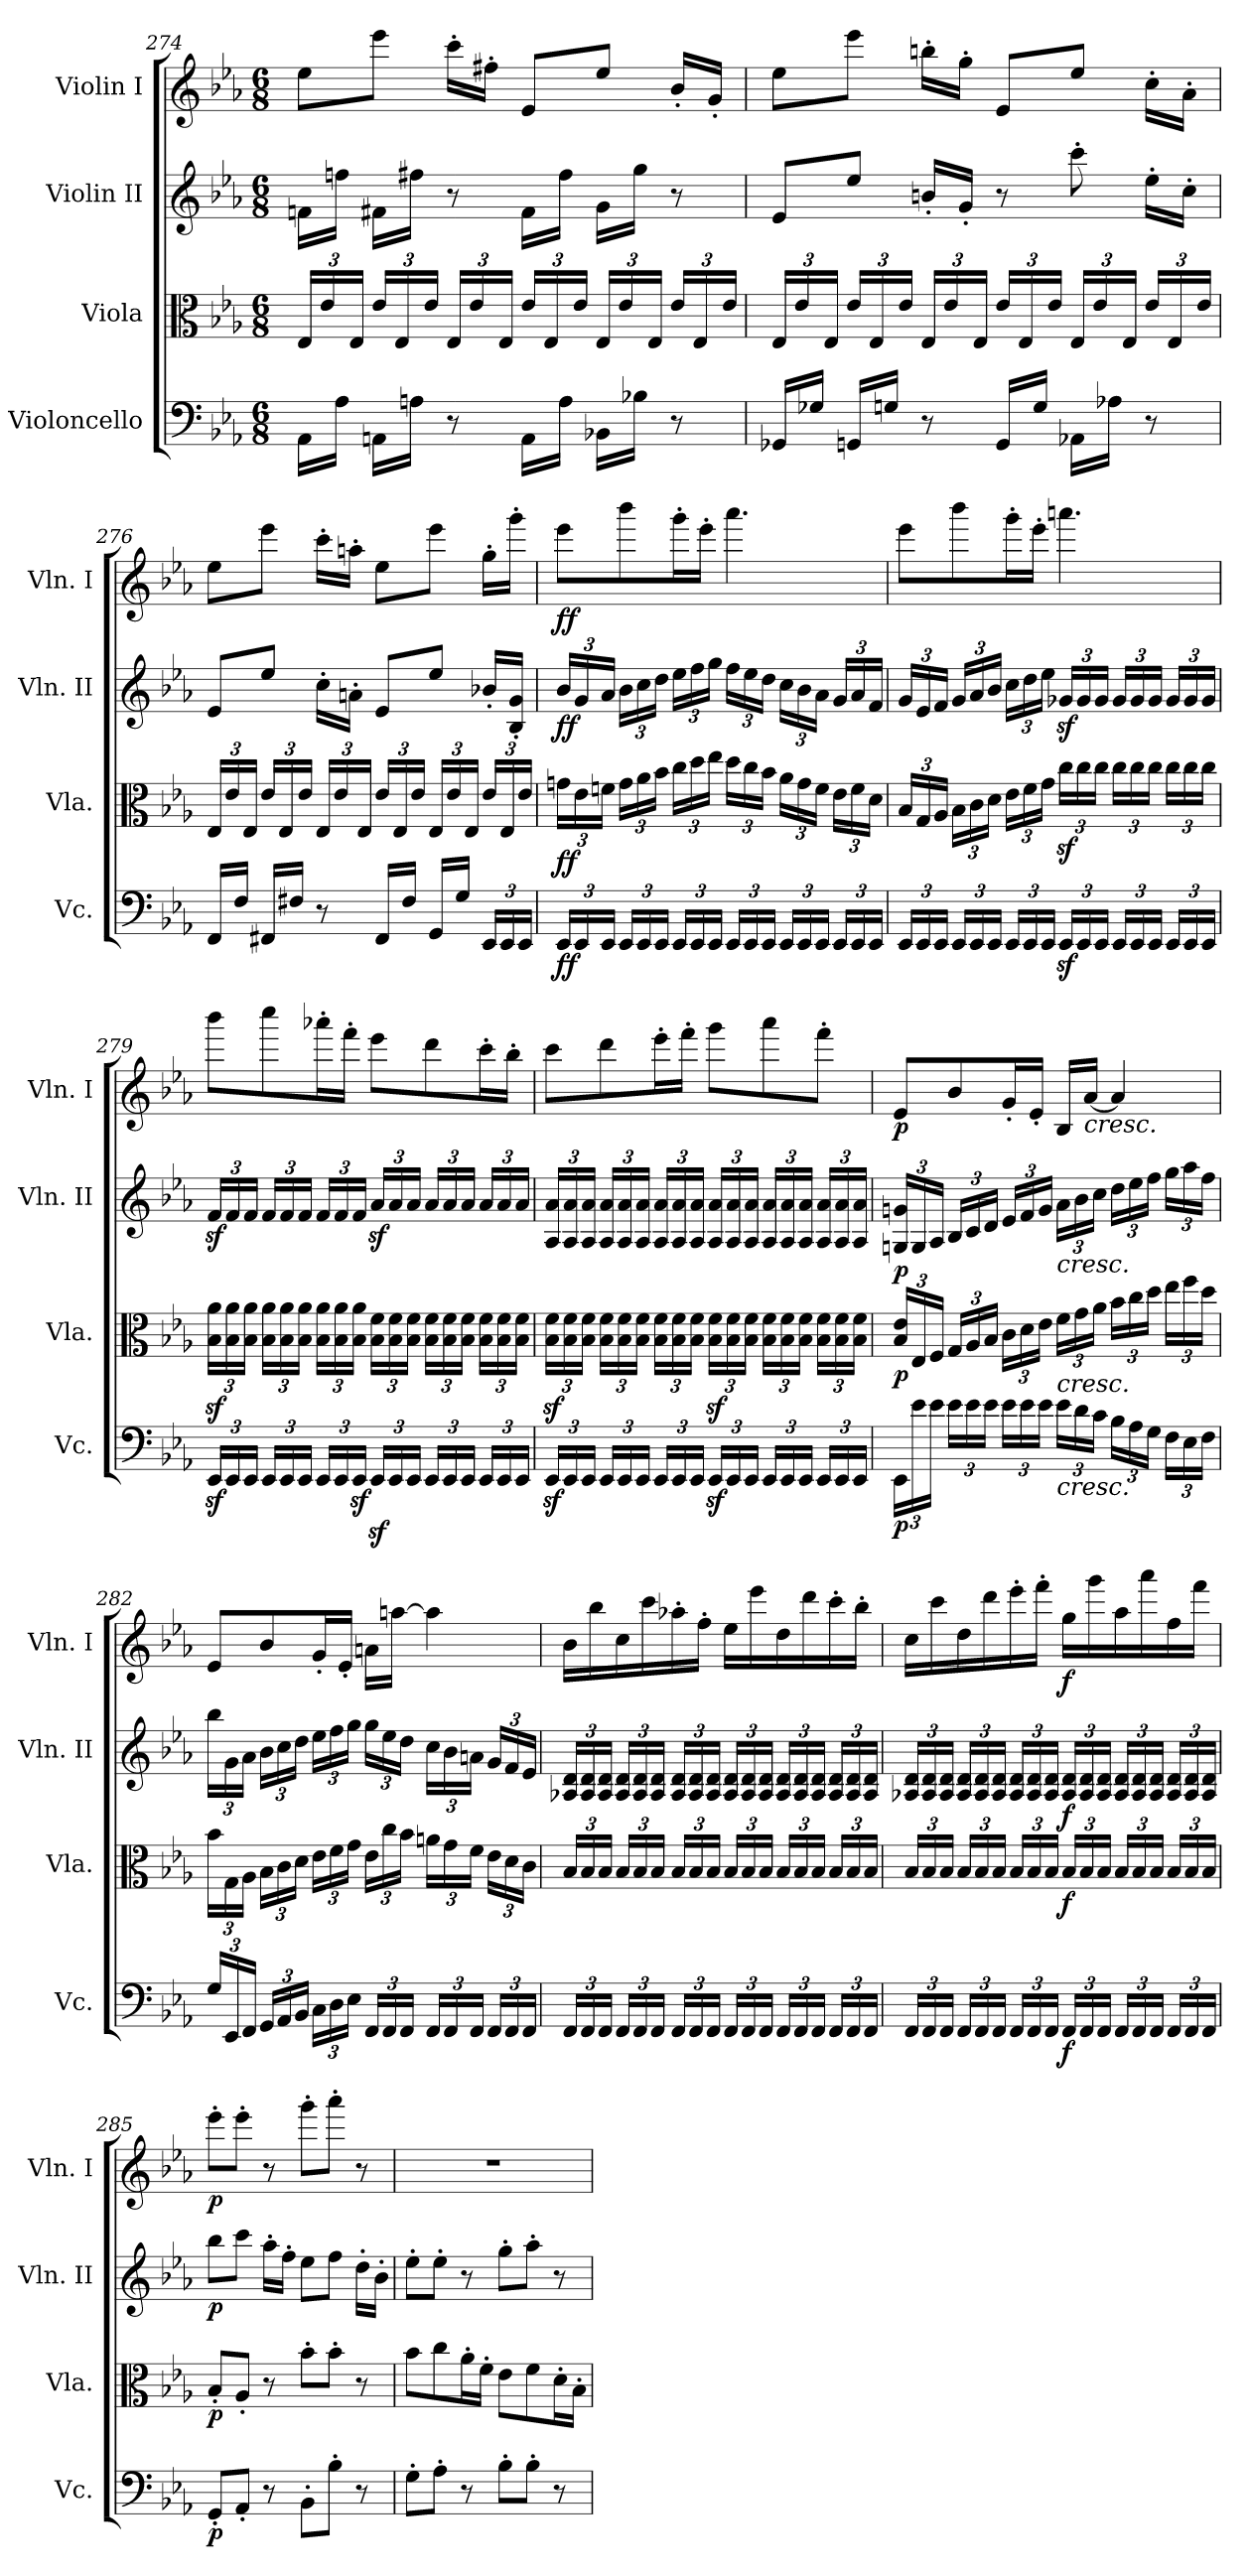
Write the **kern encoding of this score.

**kern	**dynam	**kern	**dynam	**kern	**dynam	**kern	**dynam
*part4	*part4	*part3	*part3	*part2	*part2	*part1	*part1
*staff4	*staff4	*staff3	*staff3	*staff2	*staff2	*staff1	*staff1
*I"Violoncello	*	*I"Viola	*	*I"Violin II	*	*I"Violin I	*
*I'Vc.	*	*I'Vla.	*	*I'Vln. II	*	*I'Vln. I	*
*clefF4	*	*clefC3	*	*clefG2	*	*clefG2	*
*k[b-e-a-]	*	*k[b-e-a-]	*	*k[b-e-a-]	*	*k[b-e-a-]	*
*E-:	*	*E-:	*	*E-:	*	*E-:	*
*M6/8	*	*M6/8	*	*M6/8	*	*M6/8	*
*	*	*Xbrackettup	*	*	*	*	*
=274	=274	=274	=274	=274	=274	=274	=274
16AA-\LL	.	24E-/LL	.	16fn\LL	.	8ee-\L	.
.	.	24e-/	.	.	.	.	.
16A-\JJ	.	.	.	16ffn\JJ	.	.	.
.	.	24E-/JJ	.	.	.	.	.
16AAn\LL	.	24e-/LL	.	16f#X\LL	.	8eee-\J	.
.	.	24E-/	.	.	.	.	.
16An\JJ	.	.	.	16ff#X\JJ	.	.	.
.	.	24e-/JJ	.	.	.	.	.
8r	.	24E-/LL	.	8r	.	16ccc'\LL	.
.	.	24e-/	.	.	.	.	.
.	.	.	.	.	.	16ff#X'\JJ	.
.	.	24E-/JJ	.	.	.	.	.
16AA\LL	.	24e-/LL	.	16f#\LL	.	8e-/L	.
.	.	24E-/	.	.	.	.	.
16A\JJ	.	.	.	16ff#\JJ	.	.	.
.	.	24e-/JJ	.	.	.	.	.
16BB-X\LL	.	24E-/LL	.	16g\LL	.	8ee-/J	.
.	.	24e-/	.	.	.	.	.
16B-X\JJ	.	.	.	16gg\JJ	.	.	.
.	.	24E-/JJ	.	.	.	.	.
8r	.	24e-/LL	.	8r	.	16b-'/LL	.
.	.	24E-/	.	.	.	.	.
.	.	.	.	.	.	16g'/JJ	.
.	.	24e-/JJ	.	.	.	.	.
=275	=275	=275	=275	=275	=275	=275	=275
16GG-X/LL	.	24E-/LL	.	8e-/L	.	8ee-\L	.
.	.	24e-/	.	.	.	.	.
16G-X/JJ	.	.	.	.	.	.	.
.	.	24E-/JJ	.	.	.	.	.
16GGn/LL	.	24e-/LL	.	8ee-/J	.	8eee-\J	.
.	.	24E-/	.	.	.	.	.
16Gn/JJ	.	.	.	.	.	.	.
.	.	24e-/JJ	.	.	.	.	.
8r	.	24E-/LL	.	16bn'/LL	.	16bbn'\LL	.
.	.	24e-/	.	.	.	.	.
.	.	.	.	16g'/JJ	.	16gg'\JJ	.
.	.	24E-/JJ	.	.	.	.	.
16GG/LL	.	24e-/LL	.	8r	.	8e-/L	.
.	.	24E-/	.	.	.	.	.
16G/JJ	.	.	.	.	.	.	.
.	.	24e-/JJ	.	.	.	.	.
16AA-X\LL	.	24E-/LL	.	8ccc'\	.	8ee-/J	.
.	.	24e-/	.	.	.	.	.
16A-X\JJ	.	.	.	.	.	.	.
.	.	24E-/JJ	.	.	.	.	.
8r	.	24e-/LL	.	16ee-'\LL	.	16cc'\LL	.
.	.	24E-/	.	.	.	.	.
.	.	.	.	16cc'\JJ	.	16a-'\JJ	.
.	.	24e-/JJ	.	.	.	.	.
=276	=276	=276	=276	=276	=276	=276	=276
16FF/LL	.	24E-/LL	.	8e-/L	.	8ee-\L	.
.	.	24e-/	.	.	.	.	.
16F/JJ	.	.	.	.	.	.	.
.	.	24E-/JJ	.	.	.	.	.
16FF#X/LL	.	24e-/LL	.	8ee-/J	.	8eee-\J	.
.	.	24E-/	.	.	.	.	.
16F#X/JJ	.	.	.	.	.	.	.
.	.	24e-/JJ	.	.	.	.	.
8r	.	24E-/LL	.	16cc'\LL	.	16ccc'\LL	.
.	.	24e-/	.	.	.	.	.
.	.	.	.	16an'\JJ	.	16aan'\JJ	.
.	.	24E-/JJ	.	.	.	.	.
16FF#/LL	.	24e-/LL	.	8e-/L	.	8ee-\L	.
.	.	24E-/	.	.	.	.	.
16F#/JJ	.	.	.	.	.	.	.
.	.	24e-/JJ	.	.	.	.	.
16GG/LL	.	24E-/LL	.	8ee-/J	.	8eee-\J	.
.	.	24e-/	.	.	.	.	.
16G/JJ	.	.	.	.	.	.	.
.	.	24E-/JJ	.	.	.	.	.
*Xbrackettup	*	*	*	*	*	*	*
24EE-/LL	.	24e-/LL	.	16b-X'/LL	.	16gg'\LL	.
24EE-/	.	24E-/	.	.	.	.	.
.	.	.	.	16B-/' 16g/'JJ	.	16ggg'\JJ	.
24EE-/JJ	.	24e-/JJ	.	.	.	.	.
=277	=277	=277	=277	=277	=277	=277	=277
*	*	*	*	*Xbrackettup	*	*	*
!	!LO:DY:b	!	!LO:DY:b	!	!LO:DY:b	!	!LO:DY:b
24EE-/LL	ff	24gn\LL	ff	24b-/LL	ff	8eee-\L	ff
24EE-/	.	24e-\	.	24g/	.	.	.
24EE-/JJ	.	24fn\JJ	.	24a-/JJ	.	.	.
24EE-/LL	.	24g\LL	.	24b-\LL	.	8bbb-\	.
24EE-/	.	24a-\	.	24cc\	.	.	.
24EE-/JJ	.	24b-\JJ	.	24dd\JJ	.	.	.
24EE-/LL	.	24cc\LL	.	24ee-\LL	.	16ggg'\L	.
24EE-/	.	24dd\	.	24ff\	.	.	.
.	.	.	.	.	.	16eee-'\JJ	.
24EE-/JJ	.	24ee-\JJ	.	24gg\JJ	.	.	.
24EE-/LL	.	24dd\LL	.	24ff\LL	.	4.aaa-\	.
24EE-/	.	24cc\	.	24ee-\	.	.	.
24EE-/JJ	.	24b-\JJ	.	24dd\JJ	.	.	.
24EE-/LL	.	24a-\LL	.	24cc\LL	.	.	.
24EE-/	.	24g\	.	24b-\	.	.	.
24EE-/JJ	.	24f\JJ	.	24a-\JJ	.	.	.
24EE-/LL	.	24e-\LL	.	24g/LL	.	.	.
24EE-/	.	24f\	.	24a-/	.	.	.
24EE-/JJ	.	24d\JJ	.	24f/JJ	.	.	.
=278	=278	=278	=278	=278	=278	=278	=278
24EE-/LL	.	24B-/LL	.	24g/LL	.	8eee-\L	.
24EE-/	.	24G/	.	24e-/	.	.	.
24EE-/JJ	.	24A-/JJ	.	24f/JJ	.	.	.
24EE-/LL	.	24B-\LL	.	24g/LL	.	8bbb-\	.
24EE-/	.	24c\	.	24a-/	.	.	.
24EE-/JJ	.	24d\JJ	.	24b-/JJ	.	.	.
24EE-/LL	.	24e-\LL	.	24cc\LL	.	16ggg'\L	.
24EE-/	.	24f\	.	24dd\	.	.	.
.	.	.	.	.	.	16eee-'\JJ	.
24EE-/JJ	.	24g\JJ	.	24ee-\JJ	.	.	.
24EE-z</LL	.	24ccz<\LL	.	24g-Xz</LL	.	4.aaan\	.
24EE-/	.	24cc\	.	24g-/	.	.	.
24EE-/JJ	.	24cc\JJ	.	24g-/JJ	.	.	.
24EE-/LL	.	24cc\LL	.	24g-/LL	.	.	.
24EE-/	.	24cc\	.	24g-/	.	.	.
24EE-/JJ	.	24cc\JJ	.	24g-/JJ	.	.	.
24EE-/LL	.	24cc\LL	.	24g-/LL	.	.	.
24EE-/	.	24cc\	.	24g-/	.	.	.
24EE-/JJ	.	24cc\JJ	.	24g-/JJ	.	.	.
=279	=279	=279	=279	=279	=279	=279	=279
24EE-z</LL	.	24B-\z< 24a-\z<LL	.	24fz</LL	.	8bbb-\L	.
24EE-/	.	24B-\ 24a-\	.	24f/	.	.	.
24EE-/JJ	.	24B-\ 24a-\JJ	.	24f/JJ	.	.	.
24EE-/LL	.	24B-\ 24a-\LL	.	24f/LL	.	8cccc\	.
24EE-/	.	24B-\ 24a-\	.	24f/	.	.	.
24EE-/JJ	.	24B-\ 24a-\JJ	.	24f/JJ	.	.	.
24EE-/LL	.	24B-\ 24a-\LL	.	24f/LL	.	16aaa-X'\L	.
24EE-/	.	24B-\ 24a-\	.	24f/	.	.	.
.	.	.	.	.	.	16fff'\JJ	.
24EE-z</JJ	.	24B-\ 24a-\JJ	.	24f/JJ	.	.	.
24EE-z</LL	.	24B-\ 24f\LL	.	24a-z</LL	.	8eee-\L	.
24EE-/	.	24B-\ 24f\	.	24a-/	.	.	.
24EE-/JJ	.	24B-\ 24f\JJ	.	24a-/JJ	.	.	.
24EE-/LL	.	24B-\ 24f\LL	.	24a-/LL	.	8ddd\	.
24EE-/	.	24B-\ 24f\	.	24a-/	.	.	.
24EE-/JJ	.	24B-\ 24f\JJ	.	24a-/JJ	.	.	.
24EE-/LL	.	24B-\ 24f\LL	.	24a-/LL	.	16ccc'\L	.
24EE-/	.	24B-\ 24f\	.	24a-/	.	.	.
.	.	.	.	.	.	16bb-'\JJ	.
24EE-/JJ	.	24B-\ 24f\JJ	.	24a-/JJ	.	.	.
=280	=280	=280	=280	=280	=280	=280	=280
24EE-z</LL	.	24B-\z< 24f\z<LL	.	24A-/ 24a-/LL	.	8ccc\L	.
24EE-/	.	24B-\ 24f\	.	24A-/ 24a-/	.	.	.
24EE-/JJ	.	24B-\ 24f\JJ	.	24A-/ 24a-/JJ	.	.	.
24EE-/LL	.	24B-\ 24f\LL	.	24A-/ 24a-/LL	.	8ddd\	.
24EE-/	.	24B-\ 24f\	.	24A-/ 24a-/	.	.	.
24EE-/JJ	.	24B-\ 24f\JJ	.	24A-/ 24a-/JJ	.	.	.
24EE-/LL	.	24B-\ 24f\LL	.	24A-/ 24a-/LL	.	16eee-'\L	.
24EE-/	.	24B-\ 24f\	.	24A-/ 24a-/	.	.	.
.	.	.	.	.	.	16fff'\JJ	.
24EE-/JJ	.	24B-\ 24f\JJ	.	24A-/ 24a-/JJ	.	.	.
24EE-z</LL	.	24B-\z< 24f\z<LL	.	24A-/ 24a-/LL	.	8ggg\L	.
24EE-/	.	24B-\ 24f\	.	24A-/ 24a-/	.	.	.
24EE-/JJ	.	24B-\ 24f\JJ	.	24A-/ 24a-/JJ	.	.	.
24EE-/LL	.	24B-\ 24f\LL	.	24A-/ 24a-/LL	.	8aaa-\	.
24EE-/	.	24B-\ 24f\	.	24A-/ 24a-/	.	.	.
24EE-/JJ	.	24B-\ 24f\JJ	.	24A-/ 24a-/JJ	.	.	.
24EE-/LL	.	24B-\ 24f\LL	.	24A-/ 24a-/LL	.	8fff'\J	.
24EE-/	.	24B-\ 24f\	.	24A-/ 24a-/	.	.	.
24EE-/JJ	.	24B-\ 24f\JJ	.	24A-/ 24a-/JJ	.	.	.
=281	=281	=281	=281	=281	=281	=281	=281
!	!LO:DY:b	!	!LO:DY:b	!	!LO:DY:b	!	!LO:DY:b
24EE-\LL	p	24B-/ 24e-/LL	p	24Gn/ 24gn/LL	p	8e-/L	p
24e-\	.	24E-/	.	24G/	.	.	.
24e-\JJ	.	24F/JJ	.	24A-/JJ	.	.	.
24e-\LL	.	24G/LL	.	24B-/LL	.	8b-/	.
24e-\	.	24A-/	.	24c/	.	.	.
24e-\JJ	.	24B-/JJ	.	24d/JJ	.	.	.
24e-\LL	.	24c\LL	.	24e-/LL	.	16g'/L	.
24e-\	.	24d\	.	24f/	.	.	.
.	.	.	.	.	.	16e-'/JJ	.
24e-\JJ	.	24e-\JJ	.	24g/JJ	.	.	.
!	!	!	!	!LO:TX:b:i:t=cresc.	!	!	!
!LO:TX:a:i:t=cresc.	!	!	!	!	!	!	!
!LO:TX:b:i:t=cresc.	!	!	!	!	!	!	!
24e-\LL	.	24f\LL	.	24a-\LL	.	16B-/LL	.
24d\	.	24g\	.	24b-\	.	.	.
!	!	!	!	!	!	!LO:TX:b:i:t=cresc.	!
.	.	.	.	.	.	[16a-/JJ	.
24c\JJ	.	24a-\JJ	.	24cc\JJ	.	.	.
24B-\LL	.	24b-\LL	.	24dd\LL	.	4a-/]	.
24A-\	.	24cc\	.	24ee-\	.	.	.
24G\JJ	.	24dd\JJ	.	24ff\JJ	.	.	.
24F\LL	.	24ee-\LL	.	24gg\LL	.	.	.
24E-\	.	24ff\	.	24aa-\	.	.	.
24F\JJ	.	24dd\JJ	.	24ff\JJ	.	.	.
=282	=282	=282	=282	=282	=282	=282	=282
24G/LL	.	24b-\LL	.	24bb-\LL	.	8e-/L	.
24EE-/	.	24G\	.	24g\	.	.	.
24FF/JJ	.	24A-\JJ	.	24a-\JJ	.	.	.
24GG/LL	.	24B-\LL	.	24b-\LL	.	8b-/	.
24AA-/	.	24c\	.	24cc\	.	.	.
24BB-/JJ	.	24d\JJ	.	24dd\JJ	.	.	.
24C\LL	.	24e-\LL	.	24ee-\LL	.	16g'/L	.
24D\	.	24f\	.	24ff\	.	.	.
.	.	.	.	.	.	16e-'/JJ	.
24E-\JJ	.	24g\JJ	.	24gg\JJ	.	.	.
24FF/LL	.	24e-\LL	.	24gg\LL	.	16an\LL	.
24FF/	.	24cc\	.	24ee-\	.	.	.
.	.	.	.	.	.	[16aan\JJ	.
24FF/JJ	.	24b-\JJ	.	24dd\JJ	.	.	.
24FF/LL	.	24an\LL	.	24cc\LL	.	4aa\]	.
24FF/	.	24g\	.	24b-\	.	.	.
24FF/JJ	.	24f\JJ	.	24an\JJ	.	.	.
24FF/LL	.	24e-\LL	.	24g/LL	.	.	.
24FF/	.	24d\	.	24f/	.	.	.
24FF/JJ	.	24c\JJ	.	24e-/JJ	.	.	.
=283	=283	=283	=283	=283	=283	=283	=283
24FF/LL	.	24B-/LL	.	24A-X/ 24d/LL	.	16b-\LL	.
24FF/	.	24B-/	.	24A-/ 24d/	.	.	.
.	.	.	.	.	.	16bb-\	.
24FF/JJ	.	24B-/JJ	.	24A-/ 24d/JJ	.	.	.
24FF/LL	.	24B-/LL	.	24A-/ 24d/LL	.	16cc\	.
24FF/	.	24B-/	.	24A-/ 24d/	.	.	.
.	.	.	.	.	.	16ccc\	.
24FF/JJ	.	24B-/JJ	.	24A-/ 24d/JJ	.	.	.
24FF/LL	.	24B-/LL	.	24A-/ 24d/LL	.	16aa-X'\	.
24FF/	.	24B-/	.	24A-/ 24d/	.	.	.
.	.	.	.	.	.	16ff'\JJ	.
24FF/JJ	.	24B-/JJ	.	24A-/ 24d/JJ	.	.	.
24FF/LL	.	24B-/LL	.	24A-/ 24d/LL	.	16ee-\LL	.
24FF/	.	24B-/	.	24A-/ 24d/	.	.	.
.	.	.	.	.	.	16eee-\	.
24FF/JJ	.	24B-/JJ	.	24A-/ 24d/JJ	.	.	.
24FF/LL	.	24B-/LL	.	24A-/ 24d/LL	.	16dd\	.
24FF/	.	24B-/	.	24A-/ 24d/	.	.	.
.	.	.	.	.	.	16ddd\	.
24FF/JJ	.	24B-/JJ	.	24A-/ 24d/JJ	.	.	.
24FF/LL	.	24B-/LL	.	24A-/ 24d/LL	.	16ccc'\	.
24FF/	.	24B-/	.	24A-/ 24d/	.	.	.
.	.	.	.	.	.	16bb-'\JJ	.
24FF/JJ	.	24B-/JJ	.	24A-/ 24d/JJ	.	.	.
=284	=284	=284	=284	=284	=284	=284	=284
24FF/LL	.	24B-/LL	.	24A-X/ 24d/LL	.	16cc\LL	.
24FF/	.	24B-/	.	24A-/ 24d/	.	.	.
.	.	.	.	.	.	16ccc\	.
24FF/JJ	.	24B-/JJ	.	24A-/ 24d/JJ	.	.	.
24FF/LL	.	24B-/LL	.	24A-/ 24d/LL	.	16dd\	.
24FF/	.	24B-/	.	24A-/ 24d/	.	.	.
.	.	.	.	.	.	16ddd\	.
24FF/JJ	.	24B-/JJ	.	24A-/ 24d/JJ	.	.	.
24FF/LL	.	24B-/LL	.	24A-/ 24d/LL	.	16eee-'\	.
24FF/	.	24B-/	.	24A-/ 24d/	.	.	.
.	.	.	.	.	.	16fff'\JJ	.
24FF/JJ	.	24B-/JJ	.	24A-/ 24d/JJ	.	.	.
!	!LO:DY:b	!	!LO:DY:b	!	!LO:DY:b	!	!LO:DY:b
24FF/LL	f	24B-/LL	f	24A-/ 24d/LL	f	16gg\LL	f
24FF/	.	24B-/	.	24A-/ 24d/	.	.	.
.	.	.	.	.	.	16ggg\	.
24FF/JJ	.	24B-/JJ	.	24A-/ 24d/JJ	.	.	.
24FF/LL	.	24B-/LL	.	24A-/ 24d/LL	.	16aa-\	.
24FF/	.	24B-/	.	24A-/ 24d/	.	.	.
.	.	.	.	.	.	16aaa-\	.
24FF/JJ	.	24B-/JJ	.	24A-/ 24d/JJ	.	.	.
24FF/LL	.	24B-/LL	.	24A-/ 24d/LL	.	16ff\	.
24FF/	.	24B-/	.	24A-/ 24d/	.	.	.
.	.	.	.	.	.	16fff\JJ	.
24FF/JJ	.	24B-/JJ	.	24A-/ 24d/JJ	.	.	.
=285	=285	=285	=285	=285	=285	=285	=285
!	!LO:DY:b	!	!LO:DY:b	!	!LO:DY:b	!	!LO:DY:b
8GG'/L	p	8B-'/L	p	8bb-\L	p	8eee-'\L	p
8AA-'/J	.	8A-'/J	.	8ccc\J	.	8eee-'\J	.
8r	.	8r	.	16aa-'\LL	.	8r	.
.	.	.	.	16ff'\JJ	.	.	.
8BB-'\L	.	8b-'\L	.	8ee-\L	.	8ggg'\L	.
8B-'\J	.	8b-'\J	.	8ff\J	.	8aaa-'\J	.
8r	.	8r	.	16dd'\LL	.	8r	.
.	.	.	.	16b-'\JJ	.	.	.
=286	=286	=286	=286	=286	=286	=286	=286
8G'\L	.	8b-\L	.	8ee-'\L	.	2.r	.
8A-'\J	.	8cc\	.	8ee-'\J	.	.	.
8r	.	16a-'\L	.	8r	.	.	.
.	.	16f'\JJ	.	.	.	.	.
8B-'\L	.	8e-\L	.	8gg'\L	.	.	.
8B-'\J	.	8f\	.	8aa-'\J	.	.	.
8r	.	16d'\L	.	8r	.	.	.
.	.	16B-'\JJ	.	.	.	.	.
=	=	=	=	=	=	=	=
*-	*-	*-	*-	*-	*-	*-	*-
